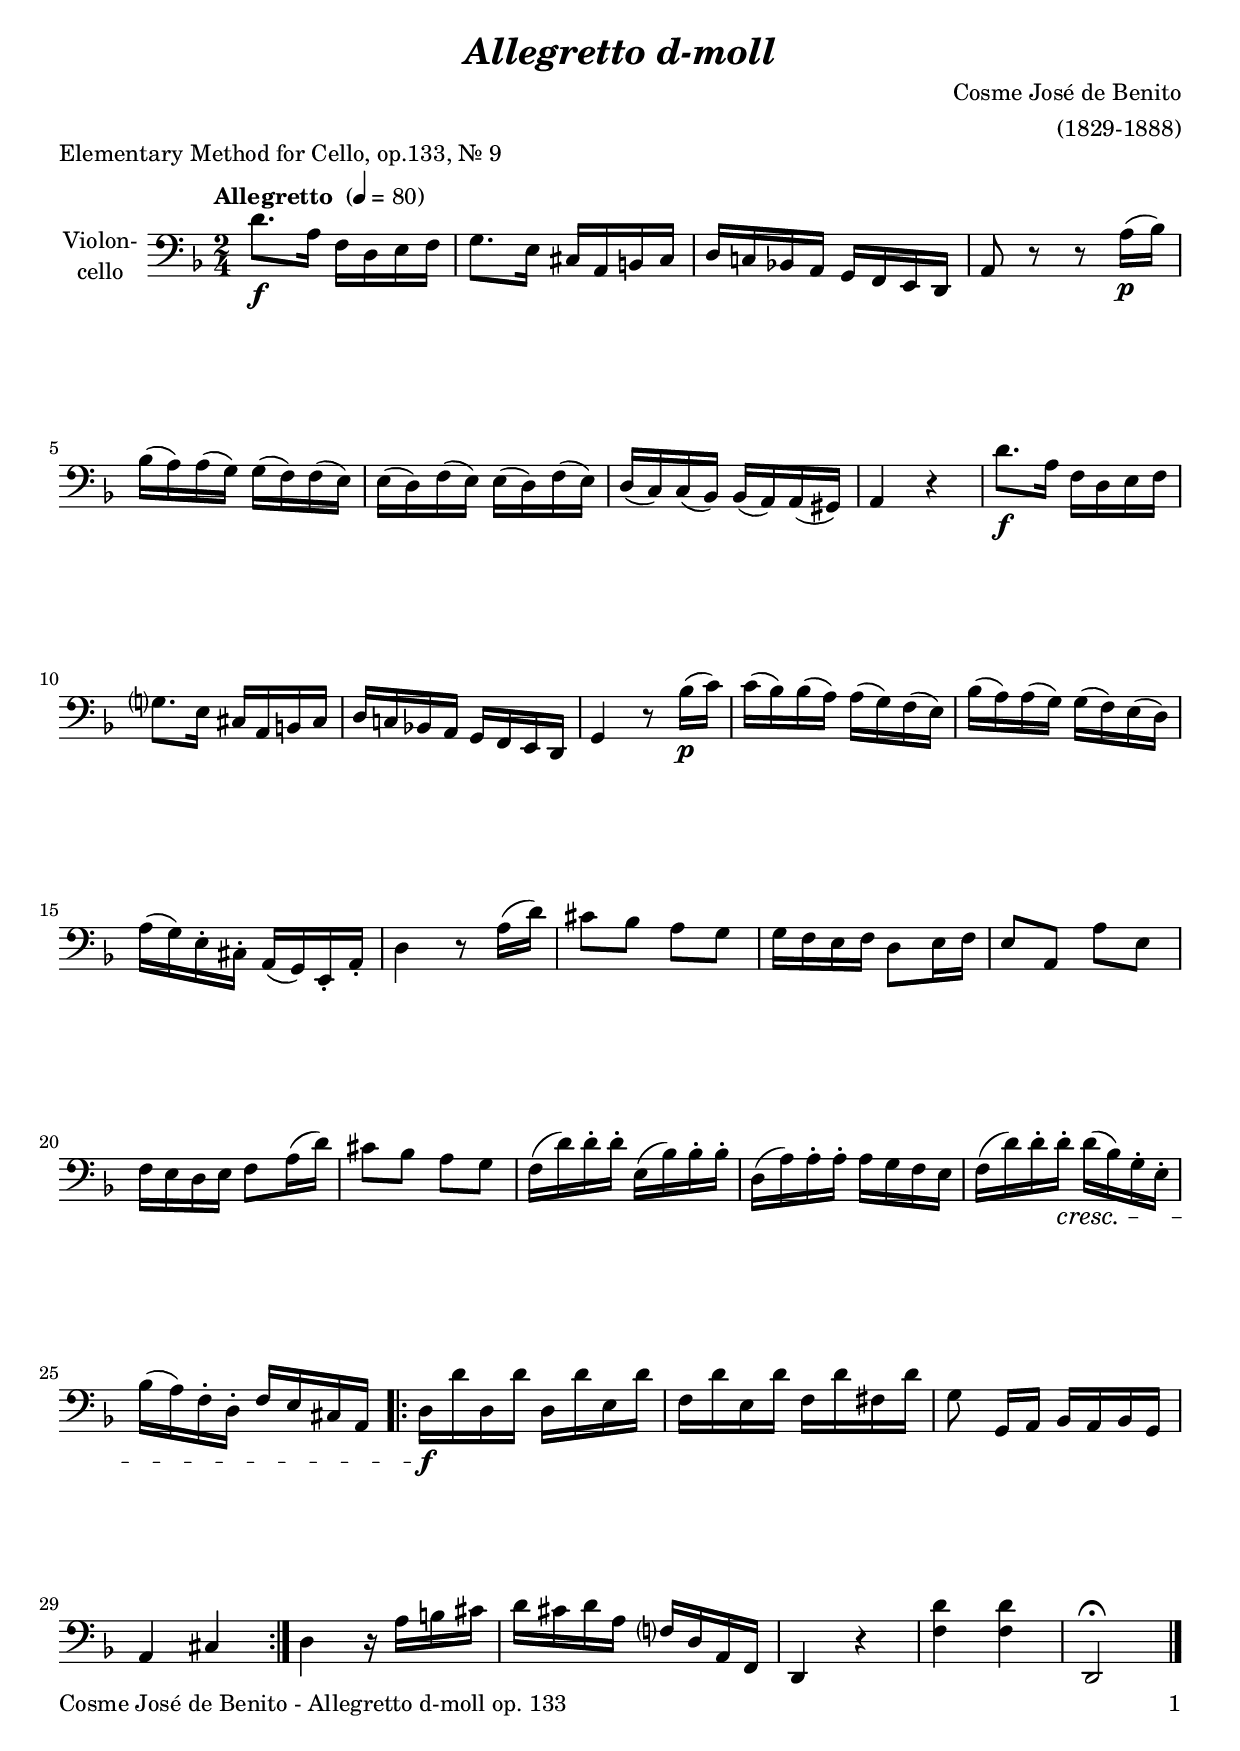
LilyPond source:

\version "2.24.1"
\include "deutsch.ly"

#(set-global-staff-size 20)

\header {
  title     = \markup \bold \italic "Allegretto d-moll"
  composer  = "Cosme José de Benito"
  arranger  = "(1829-1888)"
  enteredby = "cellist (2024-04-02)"
  piece     = "Elementary Method for Cello, op.133, Nr. 9"
}

voiceconsts = {
  \key d \minor
  \time 2/4
  \clef "bass"
%  \numericTimeSignature
  \compressEmptyMeasures
  % Set default beaming for all staves
%  \set Timing.beamExceptions = #'()
%  \set Timing.baseMoment     = #(ly:make-moment 1 2)
%  \set Timing.beatStructure  = #'(1 1)
  \tempo "Allegretto " 4=80
}

mist = "string ensemble 1"
mivl = "violin"
miba = "cello"
mipz = "pizzicato strings"

dolc = \markup \italic "dolce"
ii   = \markup \box "II"
iii  = \markup \box "III"
rit  = \mark \markup \box \italic "rit."

va = \relative c' {
  \voiceconsts

  d8.\f a16 f d e f
  g8. e16 cis a h cis
  d c! b! a g f e d
  a'8 r r a'16(\p b)

  b( a) a( g) g( f) f( e)
  e( d) f( e) e( d) f( e)
  d( c) c( b) b( a) a( gis)
  a4 r
  d'8.\f a16 f d e f

  g?8. e16 cis a h cis
  d c! b! a g f e d
  g4 r8 b'16(\p c)
  c( b) b( a) a( g) f( e)
  b'( a) a( g) g( f) e( d)

  a'( g) e-. cis-. a( g) e-. a-.
  d4 r8 a'16( d)
  cis8 b a g
  g16 f e f d8 e16 f
  e8 a, a' e

  f16 e d e f8 a16( d)
  cis8 b a g
  f16( d') d-. d-. e,( b') b-. b-.
  d,( a') a-. a-. a g f e
  f( d') d-. d-.\cresc d( b) g-. e-.

  b'( a) f-. d-. f e cis a
  \repeat volta2 {
    d\f d' d, d' d, d' e, d'
    f, d' e, d' f, d' fis, d'
    g,8 g,16[ a] b a b g

    a4 cis
  }
  d r16 a' h cis
  d cis d a f? d a f
  d4 r
  <f' d'> <f d'>
  d,2\fermata \bar "|."
}


music = \new StaffGroup <<
      \new Staff {
	\set Staff.midiInstrument = \miba
	\set Staff.instrumentName = \markup \center-column { "Violon-" "cello" }
	\transpose d d { \va }
      }
>>

\book {
   \paper {
    print-page-number = ##t
    print-first-page-number = ##t
    ragged-last-bottom = ##f
    oddHeaderMarkup = \markup \null
    evenHeaderMarkup = \markup \null
    oddFooterMarkup = \markup {
      \fill-line {
        \if \should-print-page-number
        "Cosme José de Benito - Allegretto d-moll op. 133" \fromproperty #'page:page-number-string
      }
    }
    evenFooterMarkup = \oddFooterMarkup
  } \score {
    \music
    \layout {}
  }

  \score {
    \unfoldRepeats \music

    \midi {
      \context {
        \Score
      }
    }
  }
}